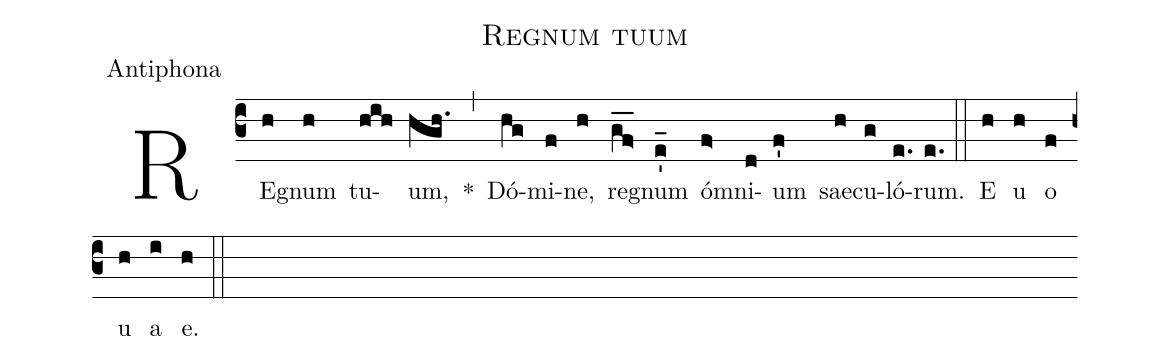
name:Regnum tuum;
office-part:Antiphona;
%%
(c3)RE(h)gnum(h) tu(hih)um,(hgh.) *(,) Dó(hg)mi(f)ne,(h) reg(gf>__)num(e_') óm(f>)ni(d)um(f') sae(h)cu(g)ló(e.)rum.(e.) (::) E(h) u(h) o(f) u(h) a(i) e.(h) (::)
